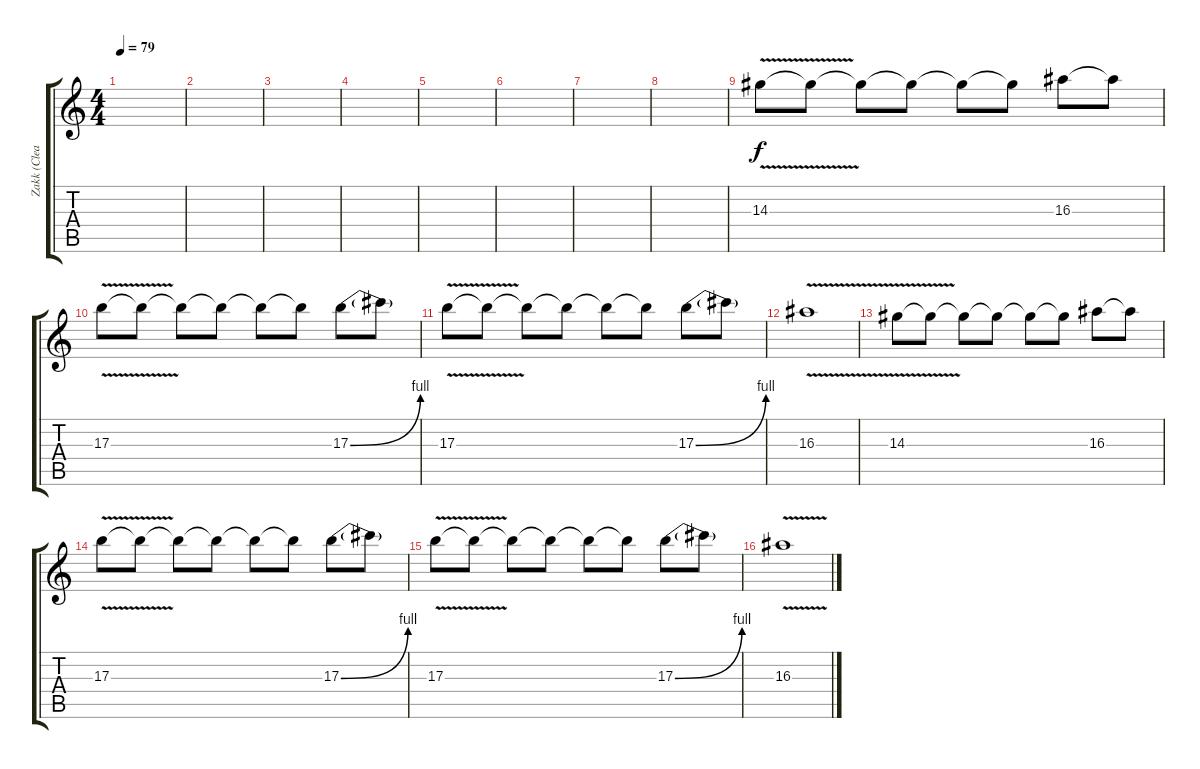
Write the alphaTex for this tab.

\track ("Zakk (Clean Lead)" "Zakk (Clea") {instrument electricguitarjazz}
\staff {score tabs}
\tuning (Eb4 Bb3 Gb3 Db3 Ab2 Eb2) {hide}
\ts (4 4)
\tempo 79
\clef g2
\ks c
|
|
|
|
|
|
|
|
14.3{v}.8{instrument overdrivenguitar} 14.3{t}.8 14.3{t}.8 14.3{t}.8 14.3{t}.8 14.3{t}.8 16.3.8 16.3{t}.8 |
17.3{v}.8 17.3{t}.8 17.3{t}.8 17.3{t}.8 17.3{t}.8 17.3{t}.8 17.3{be (bend 0 0 60 4)}.8 17.3{t}.8 |
17.3{v}.8 17.3{t}.8 17.3{t}.8 17.3{t}.8 17.3{t}.8 17.3{t}.8 17.3{be (bend 0 0 60 4)}.8 17.3{t}.8 |
16.3{v}.1 |
14.3{v}.8 14.3{t}.8 14.3{t}.8 14.3{t}.8 14.3{t}.8 14.3{t}.8 16.3.8 16.3{t}.8 |
17.3{v}.8 17.3{t}.8 17.3{t}.8 17.3{t}.8 17.3{t}.8 17.3{t}.8 17.3{be (bend 0 0 60 4)}.8 17.3{t}.8 |
17.3{v}.8 17.3{t}.8 17.3{t}.8 17.3{t}.8 17.3{t}.8 17.3{t}.8 17.3{be (bend 0 0 60 4)}.8 17.3{t}.8 |
16.3{v}.1
